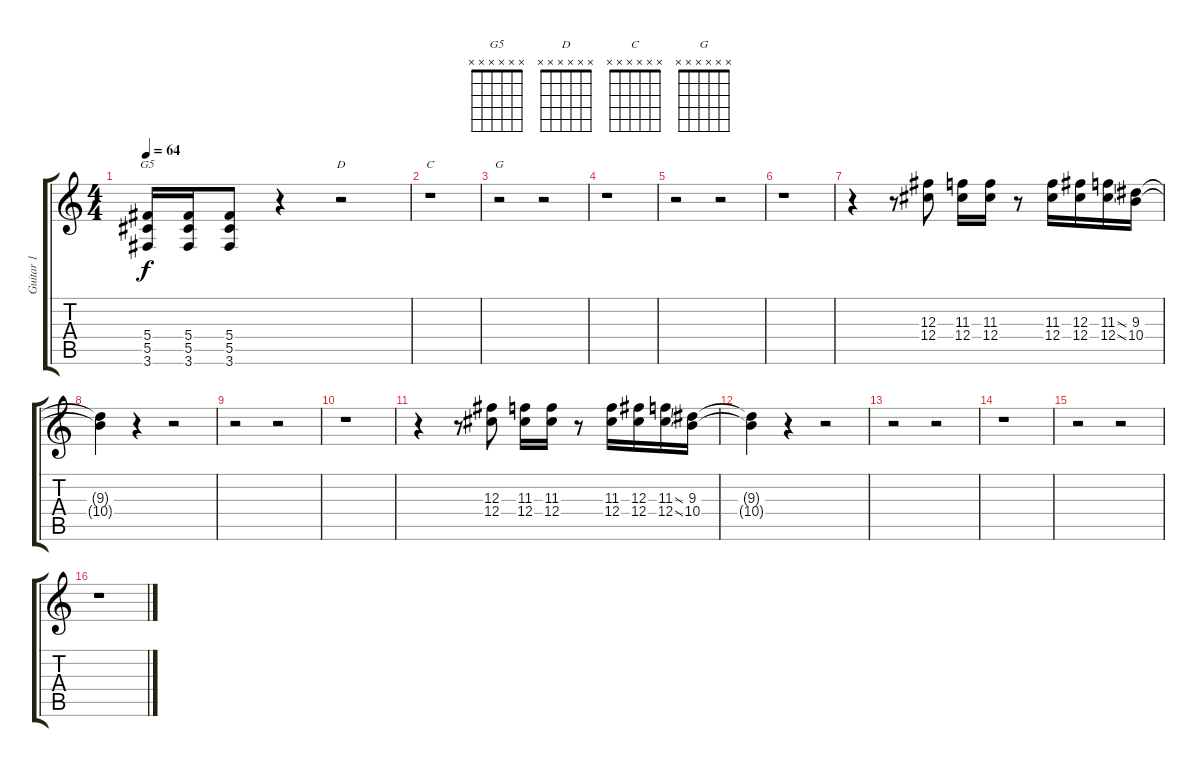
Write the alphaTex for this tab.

\track ("Guitar 1" "Guitar 1") {instrument acousticguitarsteel}
\staff {score tabs}
\tuning (Eb4 Bb3 Gb3 Db3 Ab2 Eb2) {hide}
\chord ("G5" x x x x x x)
\chord ("D" x x x x x x)
\chord ("C" x x x x x x)
\chord ("G" x x x x x x)
\ts (4 4)
\tempo 64
\clef g2
\ks c
(5.4 5.5 3.6).16{ch "G5" dy f} (5.4 5.5 3.6).16 (5.4 5.5 3.6).8 r.4 r.2{ch "D"} |
r.1{ch "C"} |
r.2{ch "G"} r.2 |
r.1 |
r.2 r.2 |
r.1 |
r.4 r.8 (12.3 12.4).8 (11.3 12.4).16 (11.3 12.4).16 r.8 (11.3 12.4).16 (12.3 12.4).16 (11.3{ss} 12.4{ss}).16 (9.3 10.4).16 |
(9.3{t} 10.4{t}).4 r.4 r.2 |
r.2 r.2 |
r.1 |
r.4 r.8 (12.3 12.4).8 (11.3 12.4).16 (11.3 12.4).16 r.8 (11.3 12.4).16 (12.3 12.4).16 (11.3{ss} 12.4{ss}).16 (9.3 10.4).16 |
(9.3{t} 10.4{t}).4 r.4 r.2 |
r.2 r.2 |
r.1 |
r.2 r.2 |
r.1
